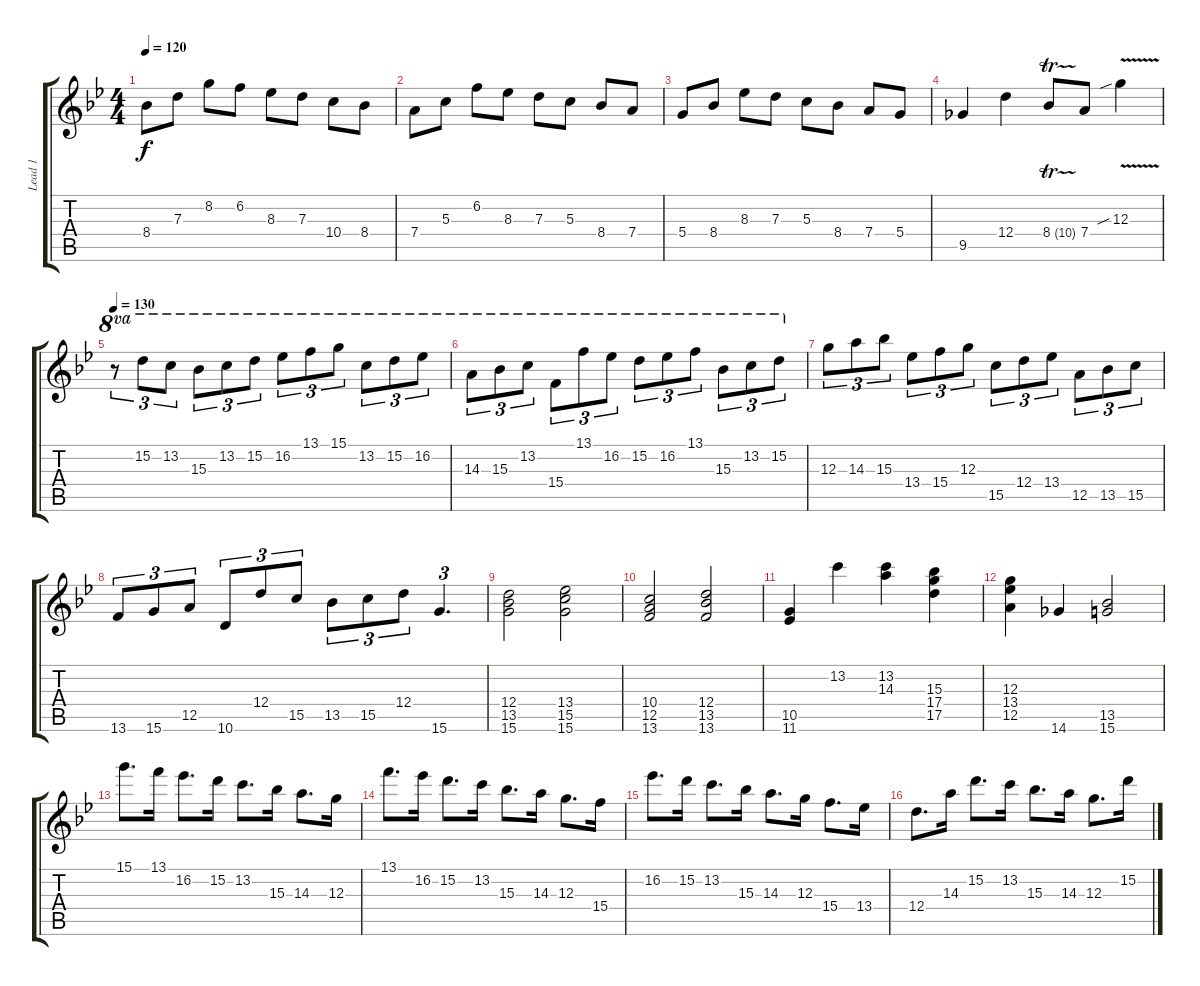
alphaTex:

\track ("Lead 1" "Lead 1") {instrument distortionguitar}
\staff {score tabs}
\tuning (E4 B3 G3 D3 A2 E2) {hide}
\ts (4 4)
\tempo 120
\clef g2
\ks gminor
8.4.8{dy f} 7.3.8 8.2.8 6.2.8 8.3.8 7.3.8 10.4.8 8.4.8 |
7.4.8 5.3.8 6.2.8 8.3.8 7.3.8 5.3.8 8.4.8 7.4.8 |
5.4.8 8.4.8 8.3.8 7.3.8 5.3.8 8.4.8 7.4.8 5.4.8 |
9.5.4 12.4.4 8.4{tr (10 16)}.8 7.4.8 12.3{v sib}.4 |
\tempo 130
r.8{tu (3 2) ot 8va} 15.2.8{tu (3 2) ot 8va} 13.2.8{tu (3 2) ot 8va} 15.3.8{tu (3 2) ot 8va} 13.2.8{tu (3 2) ot 8va} 15.2.8{tu (3 2) ot 8va} 16.2.8{tu (3 2) ot 8va} 13.1.8{tu (3 2) ot 8va} 15.1.8{tu (3 2) ot 8va} 13.2.8{tu (3 2) ot 8va} 15.2.8{tu (3 2) ot 8va} 16.2.8{tu (3 2) ot 8va} |
14.3.8{tu (3 2) ot 8va} 15.3.8{tu (3 2) ot 8va} 13.2.8{tu (3 2) ot 8va} 15.4.8{tu (3 2) ot 8va} 13.1.8{tu (3 2) ot 8va} 16.2.8{tu (3 2) ot 8va} 15.2.8{tu (3 2) ot 8va} 16.2.8{tu (3 2) ot 8va} 13.1.8{tu (3 2) ot 8va} 15.3.8{tu (3 2) ot 8va} 13.2.8{tu (3 2) ot 8va} 15.2.8{tu (3 2) ot 8va} |
12.3.8{tu (3 2)} 14.3.8{tu (3 2)} 15.3.8{tu (3 2)} 13.4.8{tu (3 2)} 15.4.8{tu (3 2)} 12.3.8{tu (3 2)} 15.5.8{tu (3 2)} 12.4.8{tu (3 2)} 13.4.8{tu (3 2)} 12.5.8{tu (3 2)} 13.5.8{tu (3 2)} 15.5.8{tu (3 2)} |
13.6.8{tu (3 2)} 15.6.8{tu (3 2)} 12.5.8{tu (3 2)} 10.6.8{tu (3 2)} 12.4.8{tu (3 2)} 15.5.8{tu (3 2)} 13.5.8{tu (3 2)} 15.5.8{tu (3 2)} 12.4.8{tu (3 2)} 15.6.4{d tu (3 2)} |
(12.4 13.5 15.6).2 (13.4 15.5 15.6).2 |
(10.4 12.5 13.6).2 (12.4 13.5 13.6).2 |
(10.5 11.6).4 13.2.4 (13.2 14.3).4 (15.3 17.4 17.5).4 |
(12.3 13.4 12.5).4 14.6.4 (13.5 15.6).2 |
15.1.8{d} 13.1.16 16.2.8{d} 15.2.16 13.2.8{d} 15.3.16 14.3.8{d} 12.3.16 |
13.1.8{d} 16.2.16 15.2.8{d} 13.2.16 15.3.8{d} 14.3.16 12.3.8{d} 15.4.16 |
16.2.8{d} 15.2.16 13.2.8{d} 15.3.16 14.3.8{d} 12.3.16 15.4.8{d} 13.4.16 |
12.4.8{d} 14.3.16 15.2.8{d} 13.2.16 15.3.8{d} 14.3.16 12.3.8{d} 15.2.16
